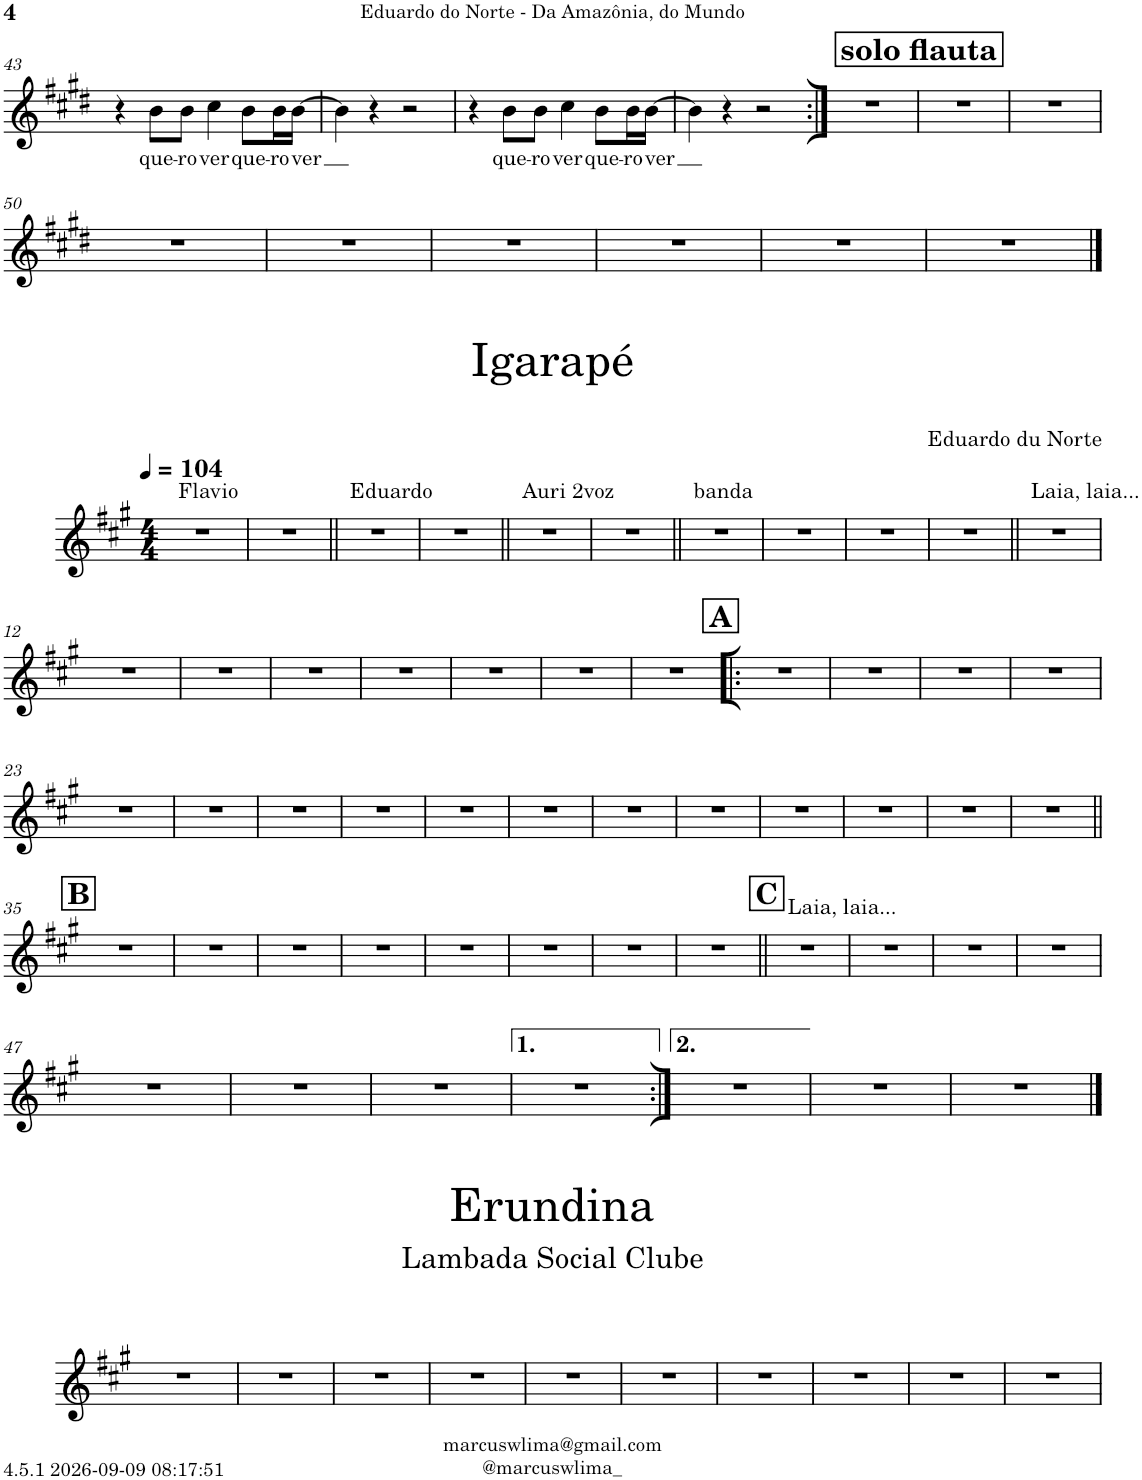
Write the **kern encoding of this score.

**kern	**text
*part1	*part1
*staff1	*staff1
*I"Voice	*
*I'Vo.	*
!!LO:PB:g=z
*clefG2	*
*k[f#c#g#d#]	*
*M4/4	*
=43	=43
4r	.
!	!LO:LY:b
8b\L	que-
!	!LO:LY:b
8b\J	-ro
!	!LO:LY:b
4cc#\	ver
!	!LO:LY:b
8b\L	que-
!	!LO:LY:b
16b\L	-ro
!	!LO:LY:b
[16b\JJ	ver
=44	=44
4b\]	.
4r	.
2r	.
=45	=45
4r	.
!	!LO:LY:b
8b\L	que-
!	!LO:LY:b
8b\J	-ro
!	!LO:LY:b
4cc#\	ver
!	!LO:LY:b
8b\L	que-
!	!LO:LY:b
16b\L	-ro
!	!LO:LY:b
[16b\JJ	ver
=46	=46
4b\]	.
4r	.
2r	.
=47:|!	=47:|!
1r	.
!!LO:REH:place=s1:a:B:cj:fs=14:t=solo flauta
=48	=48
1r	.
=49	=49
1r	.
!!LO:LB:g=z
=50	=50
1r	.
=51	=51
1r	.
=52	=52
1r	.
=53	=53
1r	.
=54	=54
1r	.
=55	=55
1r	.
!!LO:LB:g=z
==1	==1
*k[f#c#g#]	*
*M4/4	*
*MM104	*
!LO:TX:a:t=Flavio	!
1r	.
=2	=2
1r	.
=3||	=3||
!LO:TX:a:t=Eduardo	!
1r	.
=4	=4
1r	.
=5||	=5||
!LO:TX:a:t=Auri 2voz	!
1r	.
=6	=6
1r	.
=7||	=7||
!LO:TX:a:t=banda	!
1r	.
=8	=8
1r	.
=9	=9
1r	.
=10	=10
1r	.
=11||	=11||
!LO:TX:a:t=Laia, laia...	!
1r	.
!!LO:LB:g=z
=12	=12
1r	.
=13	=13
1r	.
=14	=14
1r	.
=15	=15
1r	.
=16	=16
1r	.
=17	=17
1r	.
=18	=18
1r	.
!!LO:REH:place=s1:a:B:cj:fs=14:t=A
=19!|:	=19!|:
1r	.
=20	=20
1r	.
=21	=21
1r	.
=22	=22
1r	.
!!LO:LB:g=z
=23	=23
1r	.
=24	=24
1r	.
=25	=25
1r	.
=26	=26
1r	.
=27	=27
1r	.
=28	=28
1r	.
=29	=29
1r	.
=30	=30
1r	.
=31	=31
1r	.
=32	=32
1r	.
=33	=33
1r	.
=34	=34
1r	.
!!LO:LB:g=z
!!LO:REH:place=s1:a:B:cj:fs=14:t=B
=35||	=35||
1r	.
=36	=36
1r	.
=37	=37
1r	.
=38	=38
1r	.
=39	=39
1r	.
=40	=40
1r	.
=41	=41
1r	.
=42	=42
1r	.
!!LO:REH:place=s1:a:B:cj:fs=14:t=C
=43||	=43||
*^	*
1r	8ryy	.
!	!LO:TX:a:t=Laia, laia...	!
.	2..ryy	.
*v	*v	*
=44	=44
1r	.
=45	=45
1r	.
=46	=46
1r	.
!!LO:LB:g=z
=47	=47
1r	.
=48	=48
1r	.
=49	=49
1r	.
=50	=50
1r	.
=51:|!	=51:|!
1r	.
=52	=52
1r	.
=53	=53
1r	.
!!LO:LB:g=z
==1	==1
1r	.
=2	=2
1r	.
=3	=3
1r	.
=4	=4
1r	.
=5	=5
1r	.
=6	=6
1r	.
=7	=7
1r	.
=8	=8
1r	.
=9	=9
1r	.
=10	=10
1r	.
=	=
*-	*-
